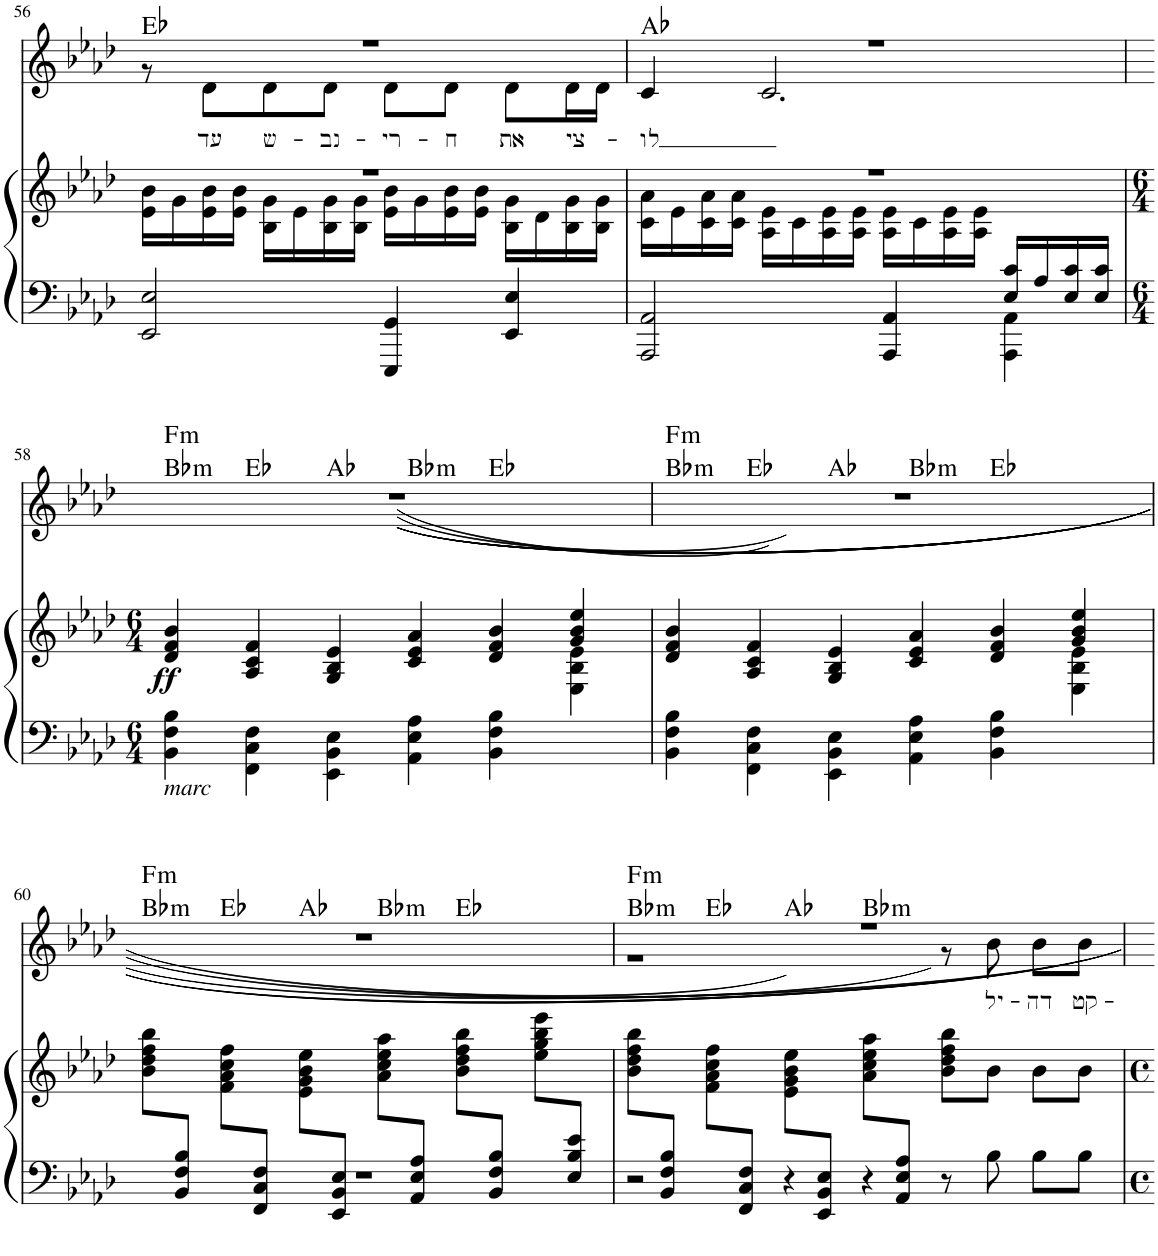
**kern	**kern	**dynam	**kern	**text	**harte
*part2	*part2	*part2	*part1	*part1	*part1
*staff3	*staff2	*staff2/3	*staff1	*staff1	*
*I"Piano	*	*	*I"Canto	*	*
*I'Pno	*	*	*	*	*
!!LO:PB:g=z
*clefF4	*clefG2	*	*clefG2	*	*
*k[b-e-a-d-]	*k[b-e-a-d-]	*	*k[b-e-a-d-]	*	*
*M4/4	*M4/4	*	*M4/4	*	*
*met(c)	*met(c)	*	*met(c)	*	*
=56	=56	=56	=56	=56	=56
*	*^	*	*^	*	*
2EE-/ 2E-/	1r	16e-\ 16b-\LL	.	1r	8r	.	Eb:maj
.	.	16g\	.	.	.	.	.
!	!	!	!	!	!	!LO:LY:b	!
.	.	16e-\ 16b-\	.	.	8d-\L	עד	.
.	.	16e-\ 16b-\JJ	.	.	.	.	.
!	!	!	!	!	!	!LO:LY:b	!
.	.	16B-\ 16g\LL	.	.	8d-\	ש-	.
.	.	16e-\	.	.	.	.	.
!	!	!	!	!	!	!LO:LY:b	!
.	.	16B-\ 16g\	.	.	8d-\J	-נב-	.
.	.	16B-\ 16g\JJ	.	.	.	.	.
!	!	!	!	!	!	!LO:LY:b	!
4EEE-/ 4GG/	.	16e-\ 16b-\LL	.	.	8d-\L	-רי-	.
.	.	16g\	.	.	.	.	.
!	!	!	!	!	!	!LO:LY:b	!
.	.	16e-\ 16b-\	.	.	8d-\J	-ח	.
.	.	16e-\ 16b-\JJ	.	.	.	.	.
!	!	!	!	!	!	!LO:LY:b	!
4EE-/ 4E-/	.	16B-\ 16g\LL	.	.	8d-\L	את	.
.	.	16d-\	.	.	.	.	.
!	!	!	!	!	!	!LO:LY:b	!
.	.	16B-\ 16g\	.	.	16d-\L	צי-	.
.	.	16B-\ 16g\JJ	.	.	16d-\JJ	.	.
=57	=57	=57	=57	=57	=57	=57	=57
*^	*	*	*	*	*	*	*
!	!	!	!	!	!	!	!LO:LY:b	!
2.ryy	2AAA-/ 2AA-/	1r	16c\ 16a-\LL	.	1r	4c/	-לו	Ab:maj
.	.	.	16e-\	.	.	.	.	.
.	.	.	16c\ 16a-\	.	.	.	.	.
.	.	.	16c\ 16a-\JJ	.	.	.	.	.
.	.	.	16A-\ 16e-\LL	.	.	(2.c/	.	.
.	.	.	16c\	.	.	.	.	.
.	.	.	16A-\ 16e-\	.	.	.	.	.
.	.	.	16A-\ 16e-\JJ	.	.	.	.	.
.	4AAA-/ 4AA-/	.	16A-\ 16e-\LL	.	.	.	.	.
.	.	.	16c\	.	.	.	.	.
.	.	.	16A-\ 16e-\	.	.	.	.	.
.	.	.	16A-\ 16e-\JJ	.	.	.	.	.
16E-/ 16c/LL	4AAA-\ 4AA-\	.	4ryy	.	.	.	.	.
16A-/	.	.	.	.	.	.	.	.
16E-/ 16c/	.	.	.	.	.	.	.	.
16E-/ 16c/JJ	.	.	.	.	.	.	.	.
*v	*v	*	*	*	*v	*v	*	*
!!LO:LB:g=z
=58	=58	=58	=58	=58	=58	=58
*M6/4	*M6/4	*	*	*	*	*
!LO:TX:b:i:t=marc	!	!	!	!	!	!
!	!	!	!LO:DY:b	!	!	!LO:H:n=1:kt=m
!	!	!	!	!	!	!LO:H:n=2:kt=m
*	*	*	*	*^	*	*
*	*	*	*	*	*^	*	*
*	*	*	*	*	*	*^	*	*
4BB-\ 4F\ 4B-\	4d-/ 4f/ 4b-/	4ryy	ff	1r)	4ryy	2ryy	2.ryy	.	Bb:min F:min
*	*v	*v	*	*	*	*	*	*	*
4FF\ 4C\ 4F\	4A-/ 4c/ 4f/	.	.	1ryy	.	.	.	Eb:maj
4EE-\ 4BB-\ 4E-\	4G/ 4B-/ 4e-/	.	.	.	1ryy	.	.	Ab:maj
!	!	!	!	!	!	!	!	!LO:H:kt=m
4AA-\ 4E-\ 4A-\	4c/ 4e-/ 4a-/	.	.	.	.	2.ryy	.	Bb:min
4BB-\ 4F\ 4B-\	4d-/ 4f/ 4b-/	.	2ryy	.	.	.	.	Eb:maj
*	*^	*	*	*	*	*	*	*
4ryy	4g/ 4b-/ 4ee-/	4E-\ 4B-\ 4e-\	.	.	4ryy	.	.	.	.
=59	=59	=59	=59	=59	=59	=59	=59	=59	=59
!	!	!	!	!	!	!	!	!	!LO:H:n=1:kt=m
!	!	!	!	!	!	!	!	!	!LO:H:n=2:kt=m
4BB-\ 4F\ 4B-\	4d-/ 4f/ 4b-/	4ryy	.	1r	4ryy	2ryy	2.ryy	.	Bb:min F:min
*	*v	*v	*	*	*	*	*	*	*
4FF\ 4C\ 4F\	4A-/ 4c/ 4f/	.	.	1ryy	.	.	.	Eb:maj
4EE-\ 4BB-\ 4E-\	4G/ 4B-/ 4e-/	.	.	.	1ryy	.	.	Ab:maj
!	!	!	!	!	!	!	!	!LO:H:kt=m
4AA-\ 4E-\ 4A-\	4c/ 4e-/ 4a-/	.	.	.	.	2.ryy	.	Bb:min
4BB-\ 4F\ 4B-\	4d-/ 4f/ 4b-/	.	2ryy	.	.	.	.	Eb:maj
*	*^	*	*	*	*	*	*	*
4ryy	4g/ 4b-/ 4ee-/	4E-\ 4B-\ 4e-\	.	.	4ryy	.	.	.	.
!!LO:LB:g=z	!!	!!	!!
=60	=60	=60	=60	=60	=60	=60	=60	=60	=60
*^	*	*	*	*	*	*	*	*	*
!	!	!	!	!	!	!	!	!	!	!LO:H:n=1:kt=m
!	!	!	!	!	!	!	!	!	!	!LO:H:n=2:kt=m
*	*	*v	*v	*	*	*	*	*	*	*
8ryy	1.r	8b-\ 8dd-\ 8ff\ 8bb-\L	.	1r	4ryy	2ryy	2.ryy	.	Bb:min F:min
8BB-/ 8F/ 8B-/J	.	8ryy	.	.	.	.	.	.	.
8ryy	.	8f\ 8a-\ 8cc\ 8ff\L	.	.	1ryy	.	.	.	Eb:maj
8FF/ 8C/ 8F/J	.	8ryy	.	.	.	.	.	.	.
8ryy	.	8e-\ 8g\ 8b-\ 8ee-\L	.	.	.	1ryy	.	.	Ab:maj
8EE-/ 8BB-/ 8E-/J	.	8ryy	.	.	.	.	.	.	.
!	!	!	!	!	!	!	!	!	!LO:H:kt=m
8ryy	.	8a-\ 8cc\ 8ee-\ 8aa-\L	.	.	.	.	2.ryy	.	Bb:min
8AA-/ 8E-/ 8A-/J	.	8ryy	.	.	.	.	.	.	.
8ryy	.	8b-\ 8dd-\ 8ff\ 8bb-\L	.	2ryy	.	.	.	.	Eb:maj
8BB-/ 8F/ 8B-/J	.	8ryy	.	.	.	.	.	.	.
8ryy	.	8ee-\ 8gg\ 8bb-\ 8eee-\L	.	.	4ryy	.	.	.	.
8E-/ 8B-/ 8e-/J	.	8ryy	.	.	.	.	.	.	.
=61	=61	=61	=61	=61	=61	=61	=61	=61	=61
!	!	!	!	!	!	!	!	!	!LO:H:n=1:kt=m
!	!	!	!	!	!	!	!	!	!LO:H:n=2:kt=m
*	*	*	*	*	*	*	*^	*	*
8ryy	2r	8b-\ 8dd-\ 8ff\ 8bb-\L	.	1r	1r	4ryy	2ryy	2.ryy	.	Bb:min F:min
8BB-/ 8F/ 8B-/J	.	8ryy	.	.	.	.	.	.	.	.
8ryy	.	8f\ 8a-\ 8cc\ 8ff\L	.	.	.	1ryy	.	.	.	Eb:maj
8FF/ 8C/ 8F/J	.	8ryy	.	.	.	.	.	.	.	.
8ryy	4r	8e-\ 8g\ 8b-\ 8ee-\L	.	.	.	.	1ryy	.	.	Ab:maj
8EE-/ 8BB-/ 8E-/J	.	8ryy	.	.	.	.	.	.	.	.
!	!	!	!	!	!	!	!	!	!	!LO:H:kt=m
8ryy	4r	8a-\ 8cc\ 8ee-\ 8aa-\L	.	.	.	.	.	2.ryy	.	Bb:min
8AA-/ 8E-/ 8A-/J	.	8ryy	.	.	.	.	.	.	.	.
2ryy	8r	8b-\ 8dd-\ 8ff\ 8bb-\L	.	2ryy	8r	.	.	.	.	.
!	!	!	!	!	!	!	!	!	!LO:LY:b	!
.	8B-\	8b-\J	.	.	8b-\	.	.	.	יל-	.
!	!	!	!	!	!	!	!	!	!LO:LY:b	!
.	8B-\L	8b-\L	.	.	8b-\L	4ryy	.	.	-דה	.
!	!	!	!	!	!	!	!	!	!LO:LY:b	!
.	8B-\J	8b-\J	.	.	8b-\J	.	.	.	קט-	.
*v	*v	*	*	*v	*v	*v	*v	*v	*	*
=	=	=	=	=	=
*-	*-	*-	*-	*-	*-
